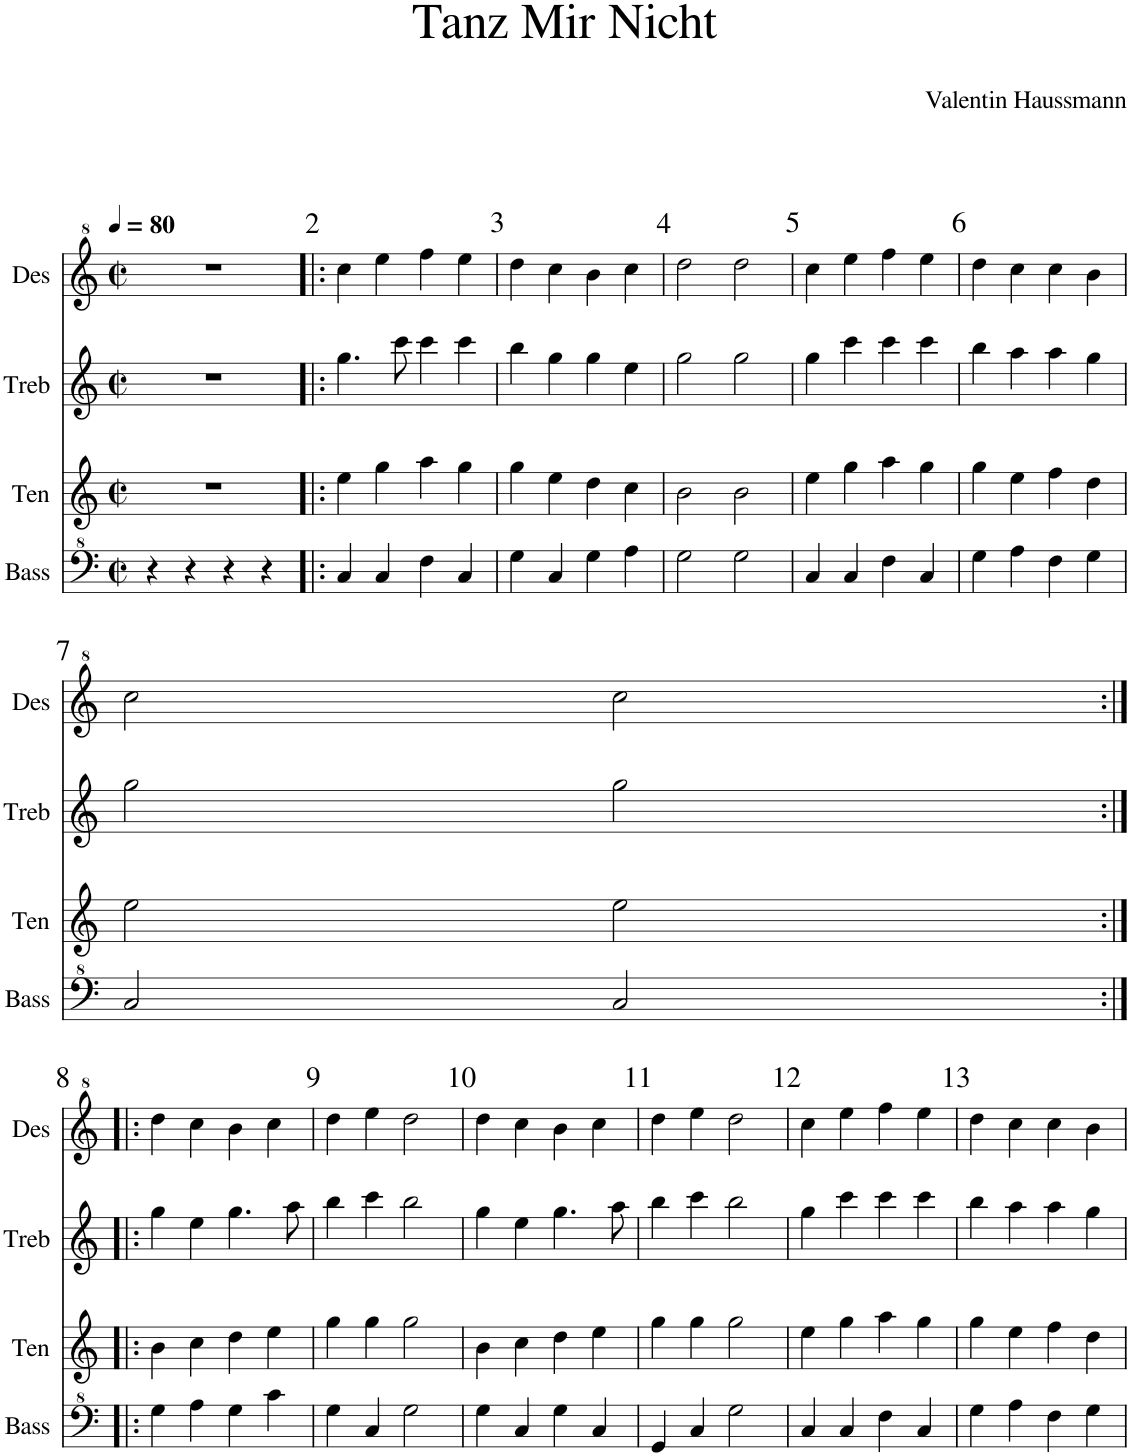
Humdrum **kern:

**kern	**kern	**kern	**kern
*part4	*part3	*part2	*part1
*staff4	*staff3	*staff2	*staff1
*I"Bass	*I"Ten	*I"Treb	*I"Des
*I'Bass	*I'Ten	*I'Treb	*I'Des
*clefF^4	*clefG2	*clefG2	*clefG^2
*k[]	*k[]	*k[]	*k[]
*M2/2	*M2/2	*M2/2	*M2/2
*met(c|)	*met(c|)	*met(c|)	*met(c|)
*MM80	*MM80	*MM80	*MM80
=1	=1	=1	=1
4r	1r	1r	1r
4r	.	.	.
4r	.	.	.
4r	.	.	.
=2!|:	=2!|:	=2!|:	=2!|:
4c/	4ee\	4.gg\	4ccc\
4c/	4gg\	.	4eee\
.	.	8ccc\	.
4f\	4aa\	4ccc\	4fff\
4c/	4gg\	4ccc\	4eee\
=3	=3	=3	=3
4g\	4gg\	4bb\	4ddd\
4c/	4ee\	4gg\	4ccc\
4g\	4dd\	4gg\	4bb\
4a\	4cc\	4ee\	4ccc\
=4	=4	=4	=4
2g\	2b\	2gg\	2ddd\
2g\	2b\	2gg\	2ddd\
=5	=5	=5	=5
4c/	4ee\	4gg\	4ccc\
4c/	4gg\	4ccc\	4eee\
4f\	4aa\	4ccc\	4fff\
4c/	4gg\	4ccc\	4eee\
=6	=6	=6	=6
4g\	4gg\	4bb\	4ddd\
4a\	4ee\	4aa\	4ccc\
4f\	4ff\	4aa\	4ccc\
4g\	4dd\	4gg\	4bb\
!!LO:LB:g=z
=7	=7	=7	=7
2c/	2ee\	2gg\	2ccc\
2c/	2ee\	2gg\	2ccc\
!!LO:LB:g=z
=8:|!|:	=8:|!|:	=8:|!|:	=8:|!|:
4g\	4b\	4gg\	4ddd\
4a\	4cc\	4ee\	4ccc\
4g\	4dd\	4.gg\	4bb\
4cc\	4ee\	.	4ccc\
.	.	8aa\	.
=9	=9	=9	=9
4g\	4gg\	4bb\	4ddd\
4c/	4gg\	4ccc\	4eee\
2g\	2gg\	2bb\	2ddd\
=10	=10	=10	=10
4g\	4b\	4gg\	4ddd\
4c/	4cc\	4ee\	4ccc\
4g\	4dd\	4.gg\	4bb\
4c/	4ee\	.	4ccc\
.	.	8aa\	.
=11	=11	=11	=11
4G/	4gg\	4bb\	4ddd\
4c/	4gg\	4ccc\	4eee\
2g\	2gg\	2bb\	2ddd\
=12	=12	=12	=12
4c/	4ee\	4gg\	4ccc\
4c/	4gg\	4ccc\	4eee\
4f\	4aa\	4ccc\	4fff\
4c/	4gg\	4ccc\	4eee\
=13	=13	=13	=13
4g\	4gg\	4bb\	4ddd\
4a\	4ee\	4aa\	4ccc\
4f\	4ff\	4aa\	4ccc\
4g\	4dd\	4gg\	4bb\
=	=	=	=
*-	*-	*-	*-
